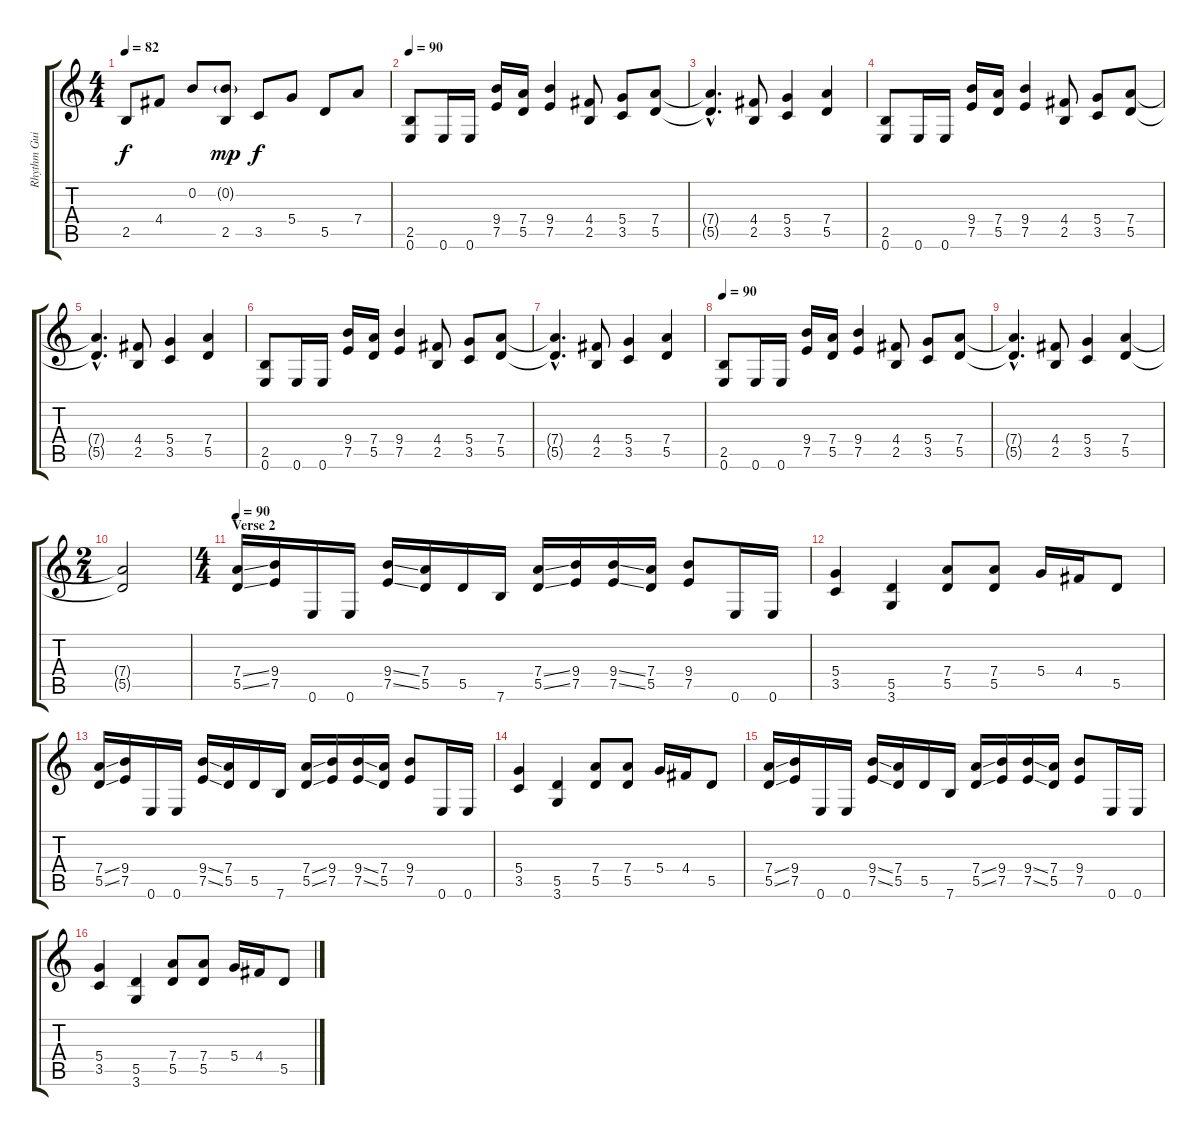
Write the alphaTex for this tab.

\track ("Rhythm Guitar" "Rhythm Gui") {instrument distortionguitar}
\staff {score tabs}
\tuning (E4 B3 G3 D3 A2 E2) {hide}
\ts (4 4)
\tempo 82
\clef g2
\ks c
2.5.8{dy f} 4.4.8 0.2.8 (0.2{g} 2.5).8{dy mp} 3.5.8{dy f} 5.4.8 5.5.8 7.4.8 |
\tempo 90
(2.5 0.6).8{instrument distortionguitar} 0.6.16 0.6.16 (9.4 7.5).16 (7.4 5.5).16 (9.4 7.5).4 (4.4 2.5).8 (5.4 3.5).8 (7.4 5.5).8 |
(7.4{hac t} 5.5{hac t}).4{d} (4.4 2.5).8 (5.4 3.5).4 (7.4 5.5).4 |
(2.5 0.6).8 0.6.16 0.6.16 (9.4 7.5).16 (7.4 5.5).16 (9.4 7.5).4 (4.4 2.5).8 (5.4 3.5).8 (7.4 5.5).8 |
(7.4{hac t} 5.5{hac t}).4{d} (4.4 2.5).8 (5.4 3.5).4 (7.4 5.5).4 |
(2.5 0.6).8 0.6.16 0.6.16 (9.4 7.5).16 (7.4 5.5).16 (9.4 7.5).4 (4.4 2.5).8 (5.4 3.5).8 (7.4 5.5).8 |
(7.4{hac t} 5.5{hac t}).4{d} (4.4 2.5).8 (5.4 3.5).4 (7.4 5.5).4 |
\tempo 90
(2.5 0.6).8 0.6.16 0.6.16 (9.4 7.5).16 (7.4 5.5).16 (9.4 7.5).4 (4.4 2.5).8 (5.4 3.5).8 (7.4 5.5).8 |
(7.4{hac t} 5.5{hac t}).4{d} (4.4 2.5).8 (5.4 3.5).4 (7.4 5.5).4 |
\ts (2 4)
(7.4{t} 5.5{t}).2 |
\ts (4 4)
\section ("" "Verse 2")
\tempo 90
(7.4{ss} 5.5{ss}).16 (9.4 7.5).16 0.6.16 0.6.16 (9.4{ss} 7.5{ss}).16 (7.4 5.5).16 5.5.16 7.6.16 (7.4{ss} 5.5{ss}).16 (9.4 7.5).16 (9.4{ss} 7.5{ss}).16 (7.4 5.5).16 (9.4 7.5).8 0.6.16 0.6.16 |
(5.4 3.5).4 (5.5 3.6).4 (7.4 5.5).8 (7.4 5.5).8 5.4.16 4.4.16 5.5.8 |
(7.4{ss} 5.5{ss}).16 (9.4 7.5).16 0.6.16 0.6.16 (9.4{ss} 7.5{ss}).16 (7.4 5.5).16 5.5.16 7.6.16 (7.4{ss} 5.5{ss}).16 (9.4 7.5).16 (9.4{ss} 7.5{ss}).16 (7.4 5.5).16 (9.4 7.5).8 0.6.16 0.6.16 |
(5.4 3.5).4 (5.5 3.6).4 (7.4 5.5).8 (7.4 5.5).8 5.4.16 4.4.16 5.5.8 |
(7.4{ss} 5.5{ss}).16 (9.4 7.5).16 0.6.16 0.6.16 (9.4{ss} 7.5{ss}).16 (7.4 5.5).16 5.5.16 7.6.16 (7.4{ss} 5.5{ss}).16 (9.4 7.5).16 (9.4{ss} 7.5{ss}).16 (7.4 5.5).16 (9.4 7.5).8 0.6.16 0.6.16 |
(5.4 3.5).4 (5.5 3.6).4 (7.4 5.5).8 (7.4 5.5).8 5.4.16 4.4.16 5.5.8
